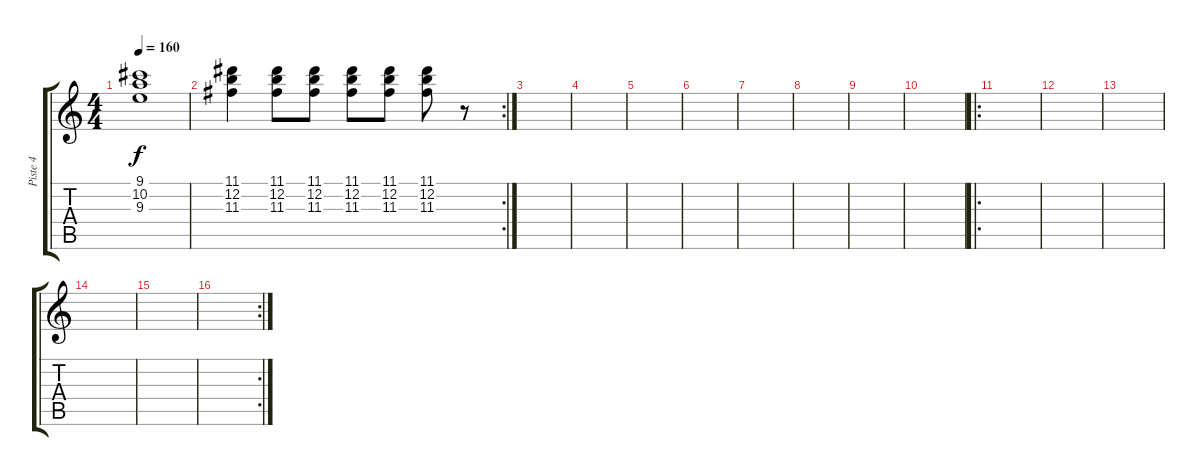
\track ("Piste 4" "Piste 4") {instrument distortionguitar}
\staff {score tabs}
\tuning (E4 B3 G3 D3 A2 E2) {hide}
\ts (4 4)
\tempo 160
\clef g2
\ks c
(9.1 10.2 9.3).1{dy f} |
\rc 2
(11.1 12.2 11.3).4 (11.1 12.2 11.3).8 (11.1 12.2 11.3).8 (11.1 12.2 11.3).8 (11.1 12.2 11.3).8 (11.1 12.2 11.3).8 r.8 |
|
|
|
|
|
|
|
|
\ro
|
|
|
|
|
\rc 2
